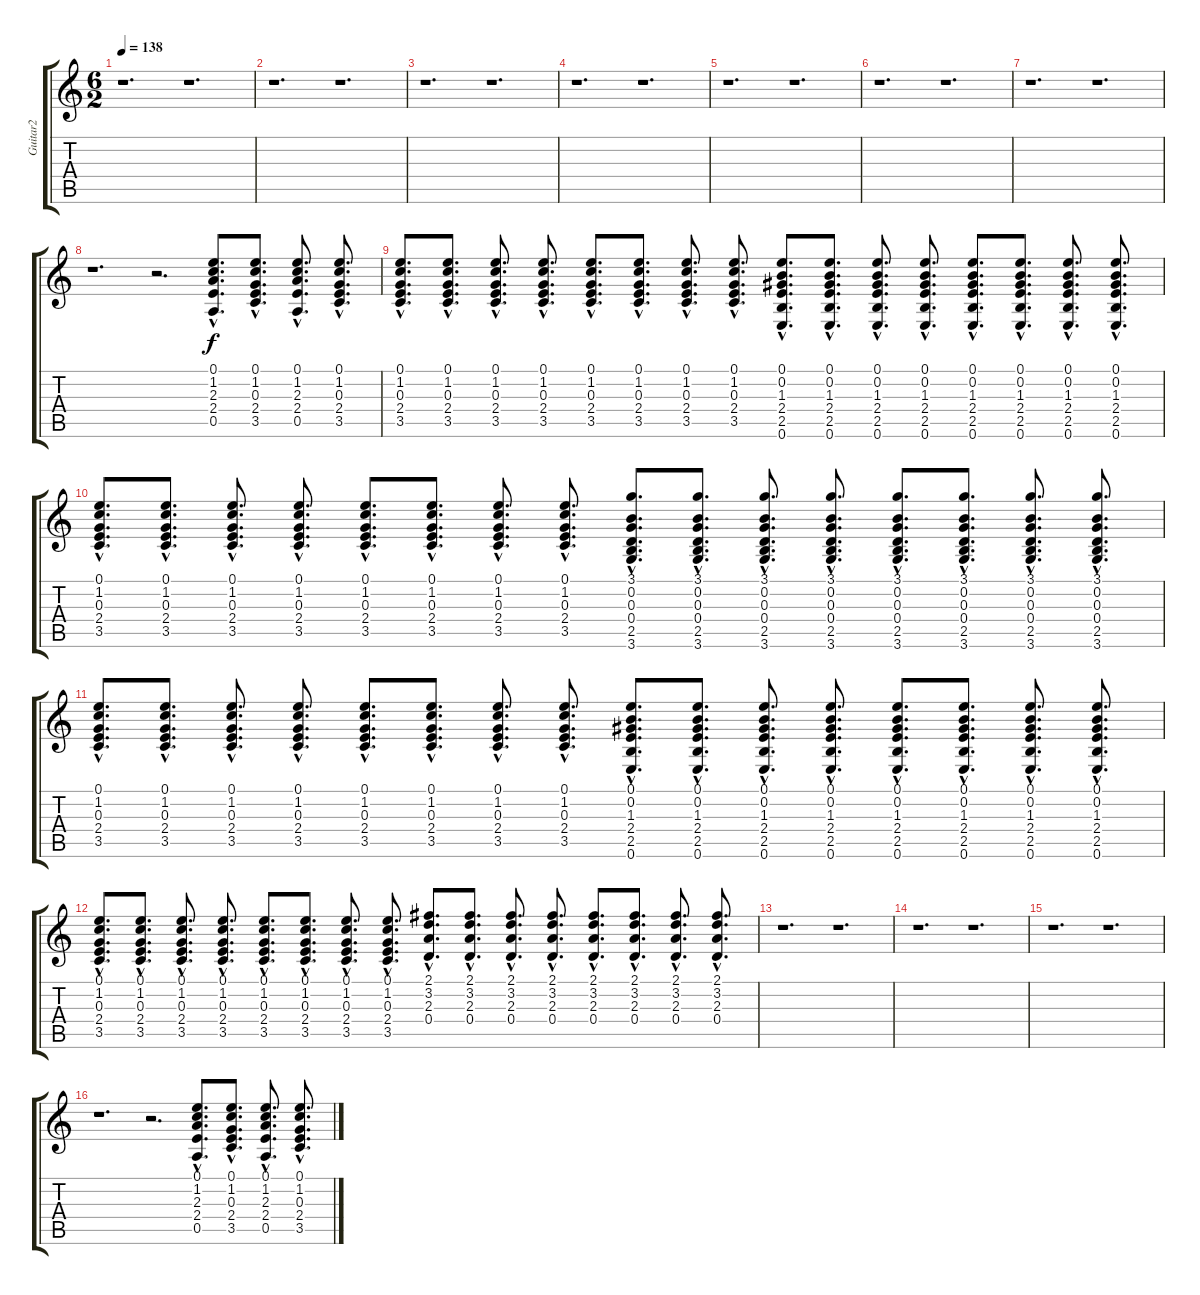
\track ("Guitar2" "Guitar2") {instrument overdrivenguitar}
\staff {score tabs}
\tuning (E4 B3 G3 D3 A2 E2) {hide}
\ts (6 2)
\tempo 138
\clef g2
\ks c
r.1{d dy f instrument overdrivenguitar} r.1{d} |
r.1{d} r.1{d} |
r.1{d} r.1{d} |
r.1{d} r.1{d} |
r.1{d} r.1{d} |
r.1{d} r.1{d} |
r.1{d} r.1{d} |
r.1{d} r.2{d} (0.1{hac} 1.2{hac} 2.3{hac} 2.4{hac} 0.5{hac}).8{d} (0.1{hac} 1.2{hac} 0.3{hac} 2.4{hac} 3.5{hac}).8{d} (0.1{hac} 1.2{hac} 2.3{hac} 2.4{hac} 0.5{hac}).8{d} (0.1{hac} 1.2{hac} 0.3{hac} 2.4{hac} 3.5{hac}).8{d} |
(0.1{hac} 1.2{hac} 0.3{hac} 2.4{hac} 3.5{hac}).8{d} (0.1{hac} 1.2{hac} 0.3{hac} 2.4{hac} 3.5{hac}).8{d} (0.1{hac} 1.2{hac} 0.3{hac} 2.4{hac} 3.5{hac}).8{d} (0.1{hac} 1.2{hac} 0.3{hac} 2.4{hac} 3.5{hac}).8{d} (0.1{hac} 1.2{hac} 0.3{hac} 2.4{hac} 3.5{hac}).8{d} (0.1{hac} 1.2{hac} 0.3{hac} 2.4{hac} 3.5{hac}).8{d} (0.1{hac} 1.2{hac} 0.3{hac} 2.4{hac} 3.5{hac}).8{d} (0.1{hac} 1.2{hac} 0.3{hac} 2.4{hac} 3.5{hac}).8{d} (0.1{hac} 0.2{hac} 1.3{hac} 2.4{hac} 2.5{hac} 0.6{hac}).8{d} (0.1{hac} 0.2{hac} 1.3{hac} 2.4{hac} 2.5{hac} 0.6{hac}).8{d} (0.1{hac} 0.2{hac} 1.3{hac} 2.4{hac} 2.5{hac} 0.6{hac}).8{d} (0.1{hac} 0.2{hac} 1.3{hac} 2.4{hac} 2.5{hac} 0.6{hac}).8{d} (0.1{hac} 0.2{hac} 1.3{hac} 2.4{hac} 2.5{hac} 0.6{hac}).8{d} (0.1{hac} 0.2{hac} 1.3{hac} 2.4{hac} 2.5{hac} 0.6{hac}).8{d} (0.1{hac} 0.2{hac} 1.3{hac} 2.4{hac} 2.5{hac} 0.6{hac}).8{d} (0.1{hac} 0.2{hac} 1.3{hac} 2.4{hac} 2.5{hac} 0.6{hac}).8{d} |
(0.1{hac} 1.2{hac} 0.3{hac} 2.4{hac} 3.5{hac}).8{d} (0.1{hac} 1.2{hac} 0.3{hac} 2.4{hac} 3.5{hac}).8{d} (0.1{hac} 1.2{hac} 0.3{hac} 2.4{hac} 3.5{hac}).8{d} (0.1{hac} 1.2{hac} 0.3{hac} 2.4{hac} 3.5{hac}).8{d} (0.1{hac} 1.2{hac} 0.3{hac} 2.4{hac} 3.5{hac}).8{d} (0.1{hac} 1.2{hac} 0.3{hac} 2.4{hac} 3.5{hac}).8{d} (0.1{hac} 1.2{hac} 0.3{hac} 2.4{hac} 3.5{hac}).8{d} (0.1{hac} 1.2{hac} 0.3{hac} 2.4{hac} 3.5{hac}).8{d} (3.1{hac} 0.2{hac} 0.3{hac} 0.4{hac} 2.5{hac} 3.6{hac}).8{d} (3.1{hac} 0.2{hac} 0.3{hac} 0.4{hac} 2.5{hac} 3.6{hac}).8{d} (3.1{hac} 0.2{hac} 0.3{hac} 0.4{hac} 2.5{hac} 3.6{hac}).8{d} (3.1{hac} 0.2{hac} 0.3{hac} 0.4{hac} 2.5{hac} 3.6{hac}).8{d} (3.1{hac} 0.2{hac} 0.3{hac} 0.4{hac} 2.5{hac} 3.6{hac}).8{d} (3.1{hac} 0.2{hac} 0.3{hac} 0.4{hac} 2.5{hac} 3.6{hac}).8{d} (3.1{hac} 0.2{hac} 0.3{hac} 0.4{hac} 2.5{hac} 3.6{hac}).8{d} (3.1{hac} 0.2{hac} 0.3{hac} 0.4{hac} 2.5{hac} 3.6{hac}).8{d} |
(0.1{hac} 1.2{hac} 0.3{hac} 2.4{hac} 3.5{hac}).8{d} (0.1{hac} 1.2{hac} 0.3{hac} 2.4{hac} 3.5{hac}).8{d} (0.1{hac} 1.2{hac} 0.3{hac} 2.4{hac} 3.5{hac}).8{d} (0.1{hac} 1.2{hac} 0.3{hac} 2.4{hac} 3.5{hac}).8{d} (0.1{hac} 1.2{hac} 0.3{hac} 2.4{hac} 3.5{hac}).8{d} (0.1{hac} 1.2{hac} 0.3{hac} 2.4{hac} 3.5{hac}).8{d} (0.1{hac} 1.2{hac} 0.3{hac} 2.4{hac} 3.5{hac}).8{d} (0.1{hac} 1.2{hac} 0.3{hac} 2.4{hac} 3.5{hac}).8{d} (0.1{hac} 0.2{hac} 1.3{hac} 2.4{hac} 2.5{hac} 0.6{hac}).8{d} (0.1{hac} 0.2{hac} 1.3{hac} 2.4{hac} 2.5{hac} 0.6{hac}).8{d} (0.1{hac} 0.2{hac} 1.3{hac} 2.4{hac} 2.5{hac} 0.6{hac}).8{d} (0.1{hac} 0.2{hac} 1.3{hac} 2.4{hac} 2.5{hac} 0.6{hac}).8{d} (0.1{hac} 0.2{hac} 1.3{hac} 2.4{hac} 2.5{hac} 0.6{hac}).8{d} (0.1{hac} 0.2{hac} 1.3{hac} 2.4{hac} 2.5{hac} 0.6{hac}).8{d} (0.1{hac} 0.2{hac} 1.3{hac} 2.4{hac} 2.5{hac} 0.6{hac}).8{d} (0.1{hac} 0.2{hac} 1.3{hac} 2.4{hac} 2.5{hac} 0.6{hac}).8{d} |
(0.1{hac} 1.2{hac} 0.3{hac} 2.4{hac} 3.5{hac}).8{d} (0.1{hac} 1.2{hac} 0.3{hac} 2.4{hac} 3.5{hac}).8{d} (0.1{hac} 1.2{hac} 0.3{hac} 2.4{hac} 3.5{hac}).8{d} (0.1{hac} 1.2{hac} 0.3{hac} 2.4{hac} 3.5{hac}).8{d} (0.1{hac} 1.2{hac} 0.3{hac} 2.4{hac} 3.5{hac}).8{d} (0.1{hac} 1.2{hac} 0.3{hac} 2.4{hac} 3.5{hac}).8{d} (0.1{hac} 1.2{hac} 0.3{hac} 2.4{hac} 3.5{hac}).8{d} (0.1{hac} 1.2{hac} 0.3{hac} 2.4{hac} 3.5{hac}).8{d} (2.1{hac} 3.2{hac} 2.3{hac} 0.4{hac}).8{d} (2.1{hac} 3.2{hac} 2.3{hac} 0.4{hac}).8{d} (2.1{hac} 3.2{hac} 2.3{hac} 0.4{hac}).8{d} (2.1{hac} 3.2{hac} 2.3{hac} 0.4{hac}).8{d} (2.1{hac} 3.2{hac} 2.3{hac} 0.4{hac}).8{d} (2.1{hac} 3.2{hac} 2.3{hac} 0.4{hac}).8{d} (2.1{hac} 3.2{hac} 2.3{hac} 0.4{hac}).8{d} (2.1{hac} 3.2{hac} 2.3{hac} 0.4{hac}).8{d} |
r.1{d} r.1{d} |
r.1{d} r.1{d} |
r.1{d} r.1{d} |
r.1{d} r.2{d} (0.1{hac} 1.2{hac} 2.3{hac} 2.4{hac} 0.5{hac}).8{d} (0.1{hac} 1.2{hac} 0.3{hac} 2.4{hac} 3.5{hac}).8{d} (0.1{hac} 1.2{hac} 2.3{hac} 2.4{hac} 0.5{hac}).8{d} (0.1{hac} 1.2{hac} 0.3{hac} 2.4{hac} 3.5{hac}).8{d}
